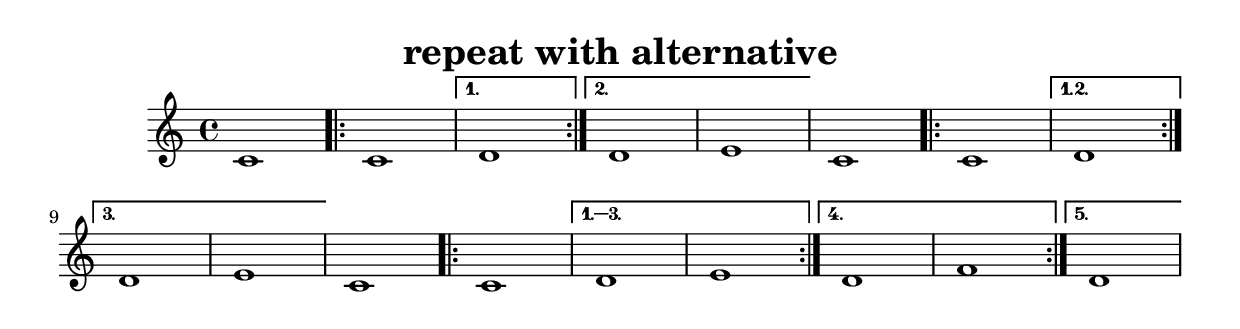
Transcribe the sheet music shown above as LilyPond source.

\version "2.19.55"

\header {
  title = "repeat with alternative"
}

\score {
  \relative c'{
	% Simple repeat with a simple alternative
    c1 |
    \repeat volta 2{ c1| }
    \alternative {
      { d1 | }
      { d1 | e1 |}
    }

	% Simple repeat with more repeats than alternatives
    c1 |
    \repeat volta 3{ c1| }
    \alternative {
      { d1 | }
      { d1 | e1 |}
    }

	% Simple repeat with many endings
    c1 |
    \repeat volta 5{ c1| }
    \alternative {
      { d1 | e1 |}
      { d1 | f1 |}
      { d1 |}
    }
  }
  \layout {}
}
